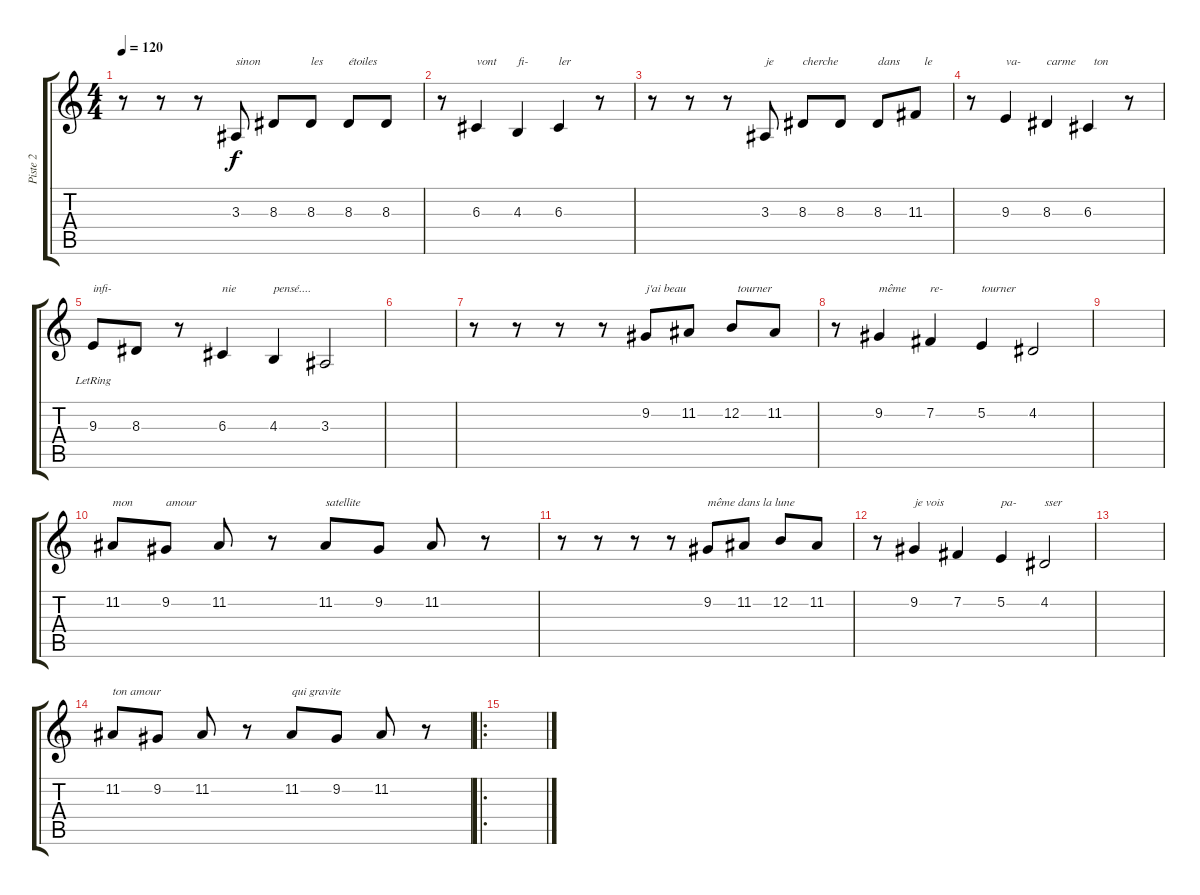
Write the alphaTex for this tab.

\track ("Piste 2" "Piste 2") {instrument synthvoice}
\staff {score tabs}
\tuning (E4 B3 G3 D3 A2 E2) {hide}
\ts (4 4)
\tempo 120
\clef g2
\ks c
r.8{dy f} r.8 r.8 3.3.8{txt "sinon"} 8.3.8 8.3.8{txt "les"} 8.3.8{txt "étoiles"} 8.3.8 |
r.8 6.3.4{txt "vont"} 4.3.4{txt "fi-"} 6.3.4{txt "ler"} r.8 |
r.8 r.8 r.8 3.3.8{txt "je"} 8.3.8{txt "cherche"} 8.3.8 8.3.8{txt "dans"} 11.3.8{txt "   le"} |
r.8 9.3.4{txt "va-"} 8.3.4{txt "carme"} 6.3.4{txt "  ton"} r.8 |
9.3{lr}.8{txt "infi-"} 8.3.8 r.8 6.3.4{txt "nie"} 4.3.4{txt "pensé...."} 3.3.2 |
|
r.8 r.8 r.8 r.8 9.2.8{txt "j'ai beau"} 11.2.8 12.2.8{txt "  tourner"} 11.2.8 |
r.8 9.2.4{txt "même"} 7.2.4{txt "re-"} 5.2.4{txt "tourner"} 4.2.2 |
|
11.2.8{txt "mon"} 9.2.8{txt "amour"} 11.2.8 r.8 11.2.8{txt "satellite"} 9.2.8 11.2.8 r.8 |
r.8 r.8 r.8 r.8 9.2.8{txt "même dans la lune"} 11.2.8 12.2.8 11.2.8 |
r.8 9.2.4{txt "je vois"} 7.2.4 5.2.4{txt "pa-"} 4.2.2{txt "sser"} |
|
11.2.8{txt "ton amour"} 9.2.8 11.2.8 r.8 11.2.8{txt "qui gravite"} 9.2.8 11.2.8 r.8 |
\ro
